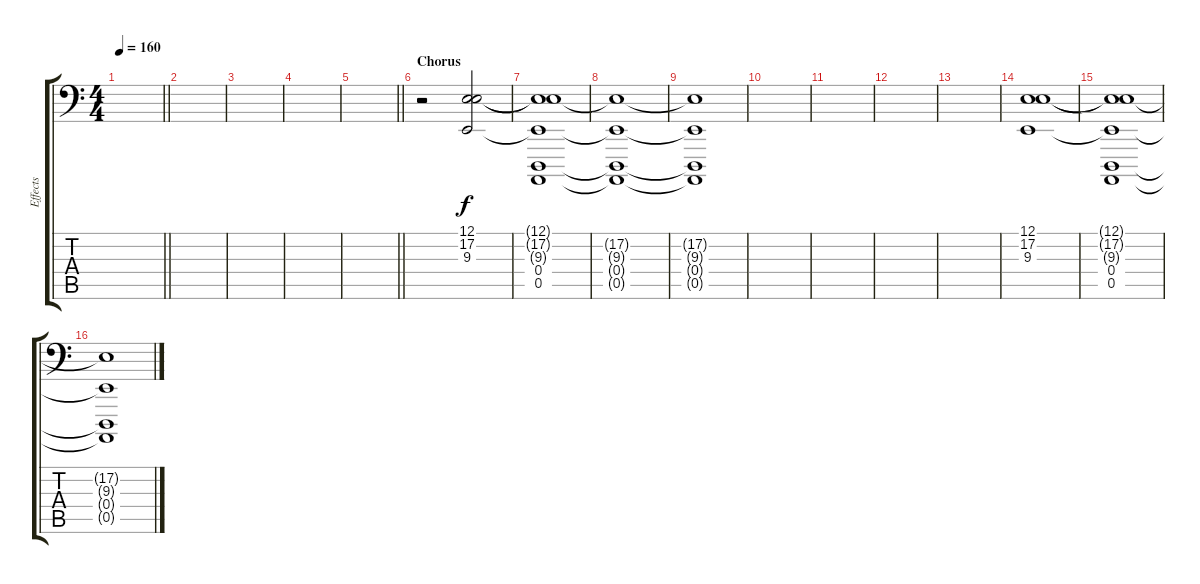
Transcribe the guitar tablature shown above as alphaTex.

\track ("Effects" "Effects") {instrument tubularbells}
\staff {score tabs}
\tuning (E2 B1 G1 D1 A0 E0) {hide}
\ts (4 4)
\tempo 160
\clef f4
\barLineRight lightlight
\ks c
|
|
|
|
\barLineRight lightlight
|
\section ("" "Chorus")
r.2{instrument tubularbells} (12.1 17.2 9.3).2 |
(12.1{t} 17.2{t} 9.3{t} 0.4 0.5).1 |
(17.2{t} 9.3{t} 0.4{t} 0.5{t}).1 |
(17.2{t} 9.3{t} 0.4{t} 0.5{t}).1 |
|
|
|
|
(12.1 17.2 9.3).1 |
(12.1{t} 17.2{t} 9.3{t} 0.4 0.5).1 |
(17.2{t} 9.3{t} 0.4{t} 0.5{t}).1
